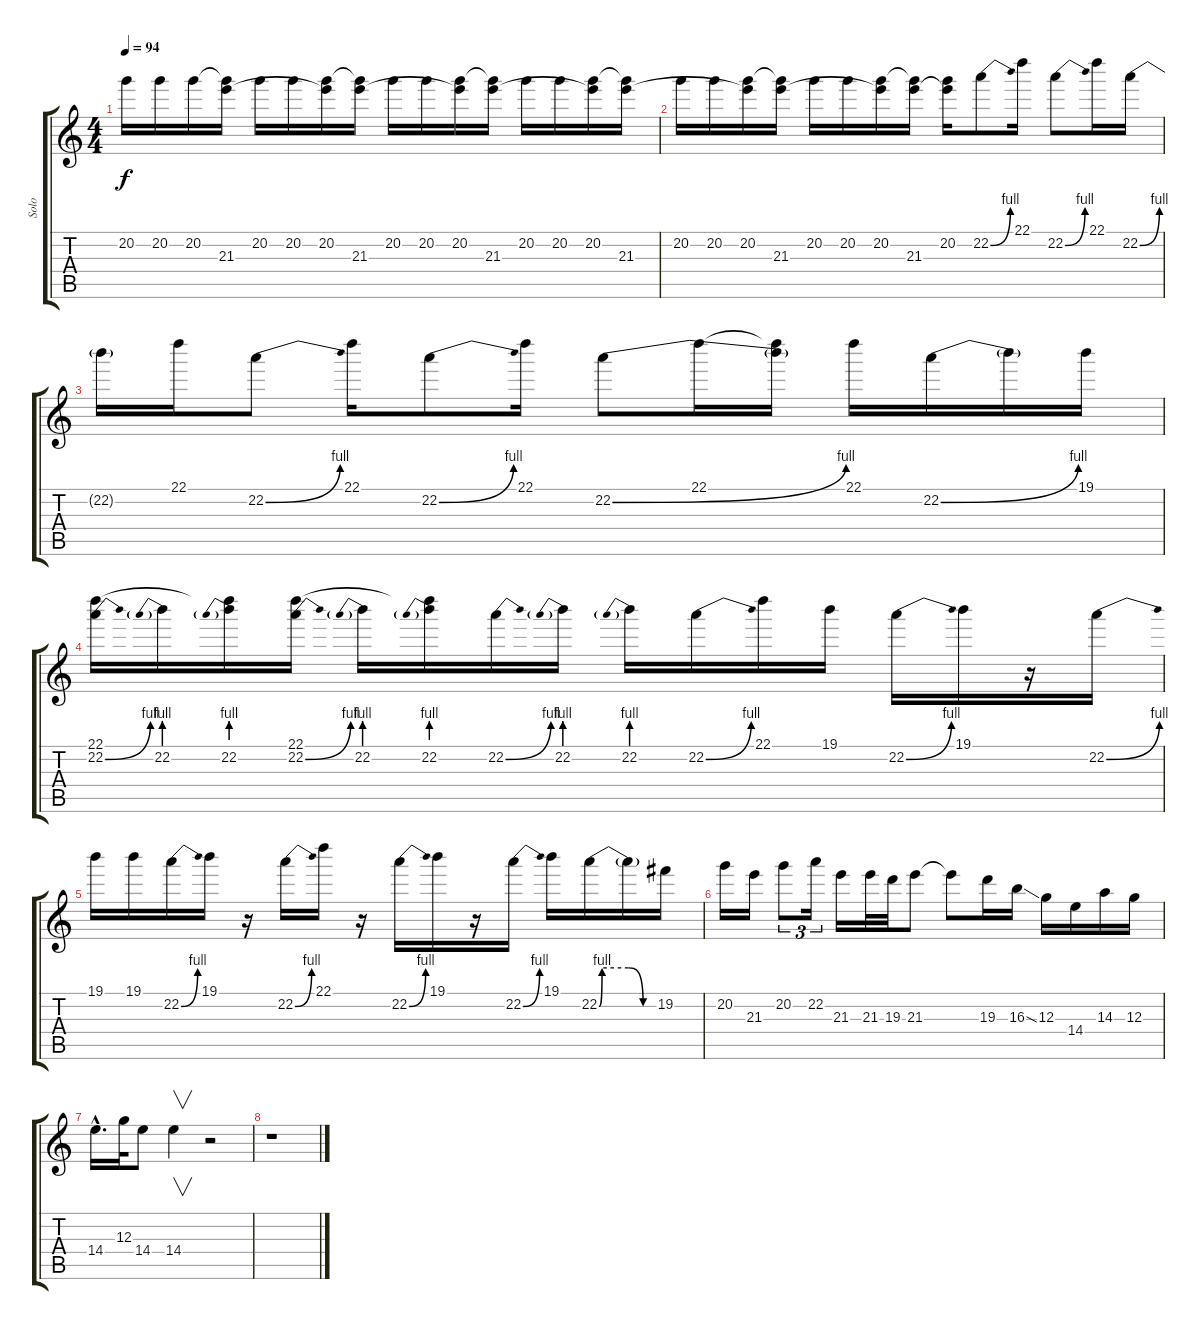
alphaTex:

\track ("Solo" "Solo") {instrument overdrivenguitar}
\staff {score tabs}
\tuning (E4 B3 G3 D3 A2 E2) {hide}
\ts (4 4)
\tempo 94
\clef g2
\ks c
20.2{t}.16{dy f} 20.2.16 20.2.16 (20.2{t} 21.3).16 20.2.16 20.2.16 (20.2 21.3{t}).16 (20.2{t} 21.3).16 20.2.16 20.2.16 (20.2 21.3{t}).16 (20.2{t} 21.3).16 20.2.16 20.2.16 (20.2 21.3{t}).16 (20.2{t} 21.3).16 |
20.2.16 20.2.16 (20.2 21.3{t}).16 (20.2{t} 21.3).16 20.2.16 20.2.16 (20.2 21.3{t}).16 (20.2{t} 21.3).16 (20.2 21.3{t}).16 22.2{be (bend 0 0 60 4)}.8 22.1.16 22.2{be (bend 0 0 60 4)}.8 22.1.16 22.2{be (bend 0 0 60 4)}.16 |
22.2{t}.16 22.1.16 22.2{be (bend 0 0 60 4)}.8 22.1.16 22.2{be (bend 0 0 60 4)}.8 22.1.16 22.2{be (bend 0 0 60 4)}.8 22.1.16 (22.1{t} 22.2{t}).16 22.1.16 22.2{be (bend 0 0 60 4)}.16 22.2{t}.16 19.1.16 |
(22.1 22.2{be (bend 0 0 60 4)}).16 22.2{be (prebend 0 4 60 4)}.16 (22.1{t} 22.2{be (prebend 0 4 60 4)}).16 (22.1 22.2{be (bend 0 0 60 4)}).16 22.2{be (prebend 0 4 60 4)}.16 (22.1{t} 22.2{be (prebend 0 4 60 4)}).16 22.2{be (bend 0 0 60 4)}.16 22.2{be (prebend 0 4 60 4)}.16 22.2{be (prebend 0 4 60 4)}.16 22.2{be (bend 0 0 60 4)}.16 22.1.16 19.1.16 22.2{be (bend 0 0 60 4)}.16 19.1.16 r.16 22.2{be (bend 0 0 60 4)}.16 |
19.1.16 19.1.16 22.2{be (bend 0 0 60 4)}.16 19.1.16 r.16 22.2{be (bend 0 0 60 4)}.16 22.1.16 r.16 22.2{be (bend 0 0 60 4)}.16 19.1.16 r.16 22.2{be (bend 0 0 60 4)}.16 19.1.16 22.2{be (custom 0 0 3 4 30 4 45 0 60 0)}.16 22.2{t}.16 19.2.16 |
20.2.16{volume 0 instrument overdrivenguitar} 21.3.16 20.2.8{tu (3 2)} 22.2.16{tu (3 2)} 21.3.16 21.3.32 19.3.32 21.3.8 21.3{t}.8 19.3.16 16.3{ss}.16 12.3.16 14.4.16 14.3.16 12.3.16 |
14.4{hac}.16{d} 12.3.32 14.4.8 14.4.4{v} r.2 |
r.1
